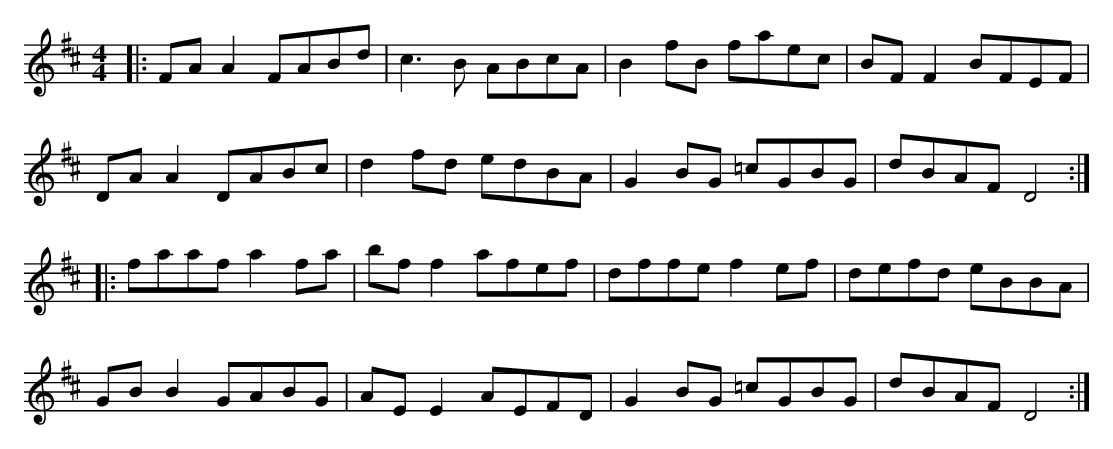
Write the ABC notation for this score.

X:1
M:4/4
K:D
|:FA A2 FABd|c3 B ABcA|B2 fB faec|BF F2 BFEF|
DA A2 DABc|d2 fd edBA|G2 BG =cGBG|dBAF D4:|
|:faaf a2 fa|bf f2 afef|dffe f2 ef|defd eBBA|
GB B2 GABG|AE E2 AEFD|G2 BG =cGBG|dBAF D4:|
